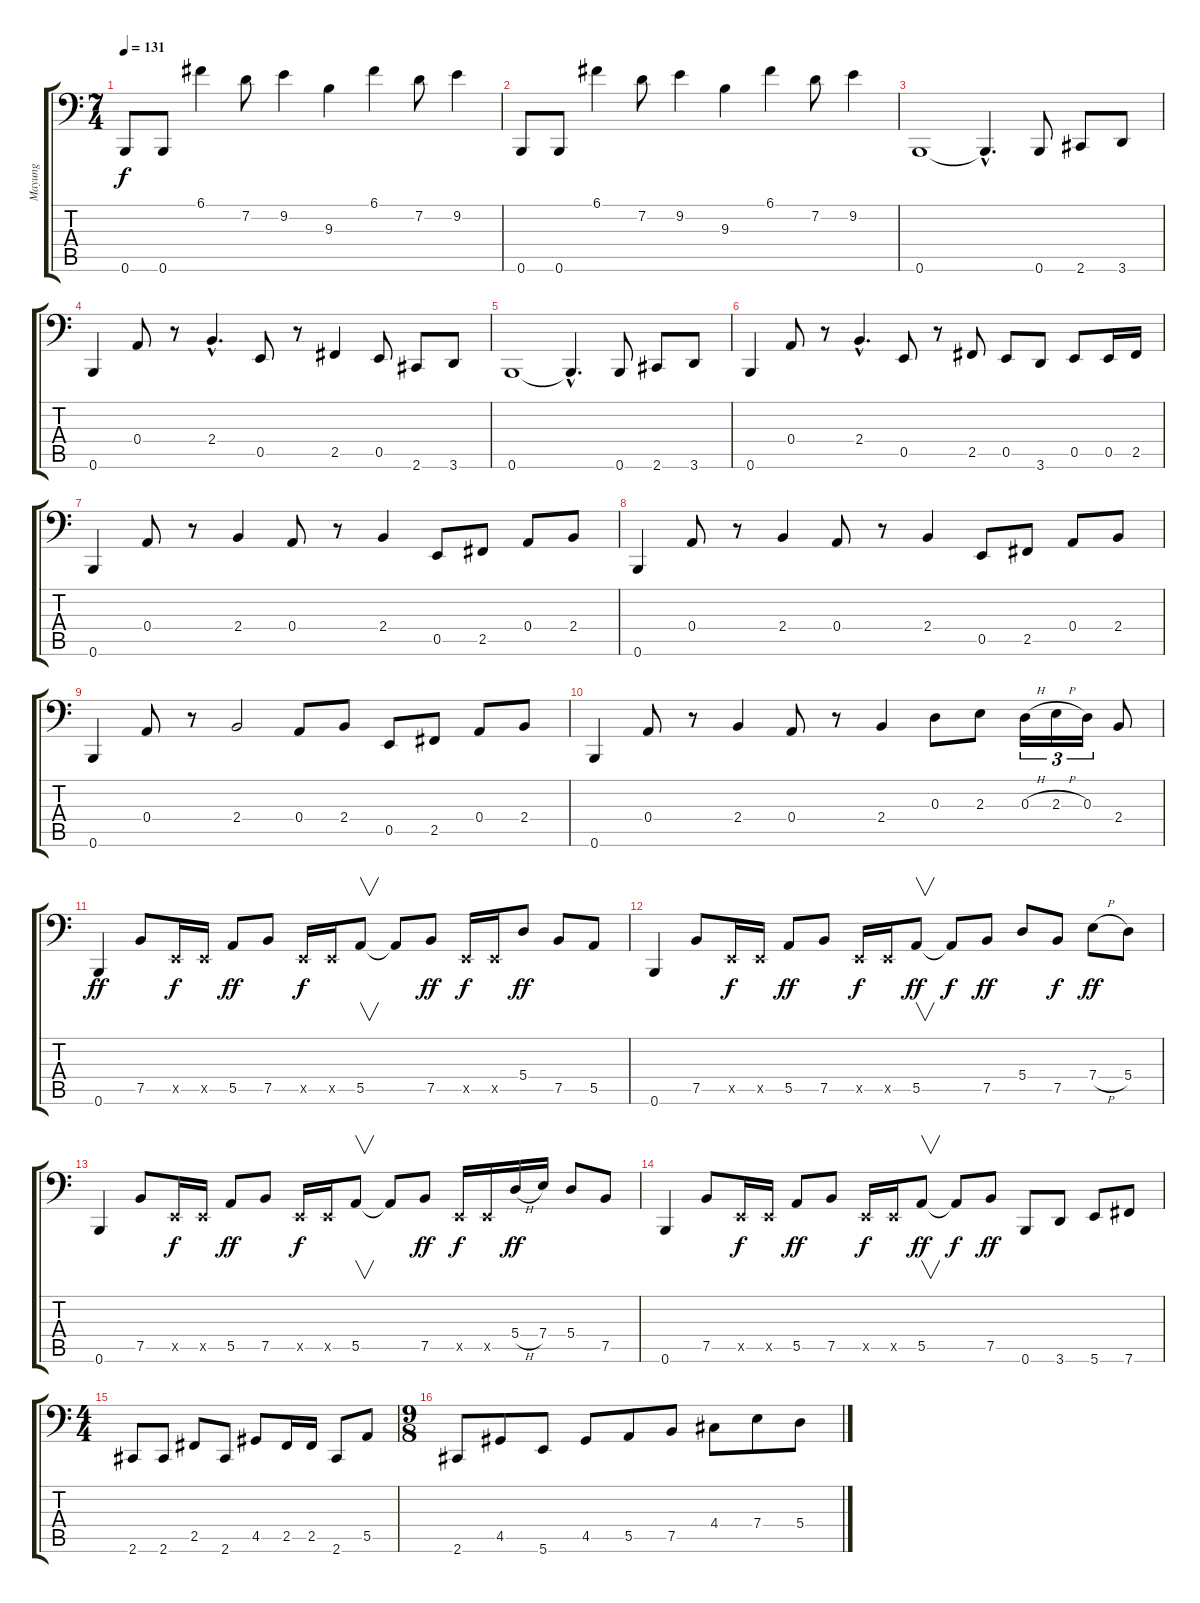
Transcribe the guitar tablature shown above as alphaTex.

\track ("Mayung" "Mayung") {instrument electricbasspick}
\staff {score tabs}
\tuning (C3 G2 D2 A1 E1 B0) {hide}
\ts (7 4)
\tempo 131
\clef f4
\ks c
0.6.8{dy f} 0.6.8 6.1.4 7.2.8 9.2.4 9.3.4 6.1.4 7.2.8 9.2.4 |
0.6.8 0.6.8 6.1.4 7.2.8 9.2.4 9.3.4 6.1.4 7.2.8 9.2.4 |
0.6.1 0.6{hac t}.4{d} 0.6.8 2.6.8 3.6.8 |
0.6.4 0.4.8 r.8 2.4{hac}.4{d} 0.5.8 r.8 2.5.4 0.5.8 2.6.8 3.6.8 |
0.6.1 0.6{hac t}.4{d} 0.6.8 2.6.8 3.6.8 |
0.6.4 0.4.8 r.8 2.4{hac}.4{d} 0.5.8 r.8 2.5.8 0.5.8 3.6.8 0.5.8 0.5.16 2.5.16 |
0.6.4 0.4.8 r.8 2.4.4 0.4.8 r.8 2.4.4 0.5.8 2.5.8 0.4.8 2.4.8 |
0.6.4 0.4.8 r.8 2.4.4 0.4.8 r.8 2.4.4 0.5.8 2.5.8 0.4.8 2.4.8 |
0.6.4 0.4.8 r.8 2.4.2 0.4.8 2.4.8 0.5.8 2.5.8 0.4.8 2.4.8 |
0.6.4 0.4.8 r.8 2.4.4 0.4.8 r.8 2.4.4 0.3.8 2.3.8 0.3{h}.16{tu (3 2)} 2.3{h}.16{tu (3 2)} 0.3.16{tu (3 2)} 2.4.8 |
0.6.4{dy ff} 7.5.8 0.5{x}.16{dy f} 0.5{x}.16 5.5.8{dy ff} 7.5.8 0.5{x}.16{dy f} 0.5{x}.16 5.5.8{v} 5.5{t}.8 7.5.8{dy ff} 0.5{x}.16{dy f} 0.5{x}.16 5.4.8{dy ff} 7.5.8 5.5.8 |
0.6.4 7.5.8 0.5{x}.16{dy f} 0.5{x}.16 5.5.8{dy ff} 7.5.8 0.5{x}.16{dy f} 0.5{x}.16 5.5.8{v dy ff} 5.5{t}.8{dy f} 7.5.8{dy ff} 5.4.8 7.5.8{dy f} 7.4{h}.8{dy ff} 5.4.8 |
0.6.4 7.5.8 0.5{x}.16{dy f} 0.5{x}.16 5.5.8{dy ff} 7.5.8 0.5{x}.16{dy f} 0.5{x}.16 5.5.8{v} 5.5{t}.8 7.5.8{dy ff} 0.5{x}.16{dy f} 0.5{x}.16 5.4{h}.16{dy ff} 7.4.16 5.4.8 7.5.8 |
0.6.4 7.5.8 0.5{x}.16{dy f} 0.5{x}.16 5.5.8{dy ff} 7.5.8 0.5{x}.16{dy f} 0.5{x}.16 5.5.8{v dy ff} 5.5{t}.8{dy f} 7.5.8{dy ff} 0.6.8 3.6.8 5.6.8 7.6.8 |
\ts (4 4)
2.6.8 2.6.8 2.5.8 2.6.8 4.5.8 2.5.16 2.5.16 2.6.8 5.5.8 |
\ts (9 8)
2.6.8 4.5.8 5.6.8 4.5.8 5.5.8 7.5.8 4.4.8 7.4.8 5.4.8
